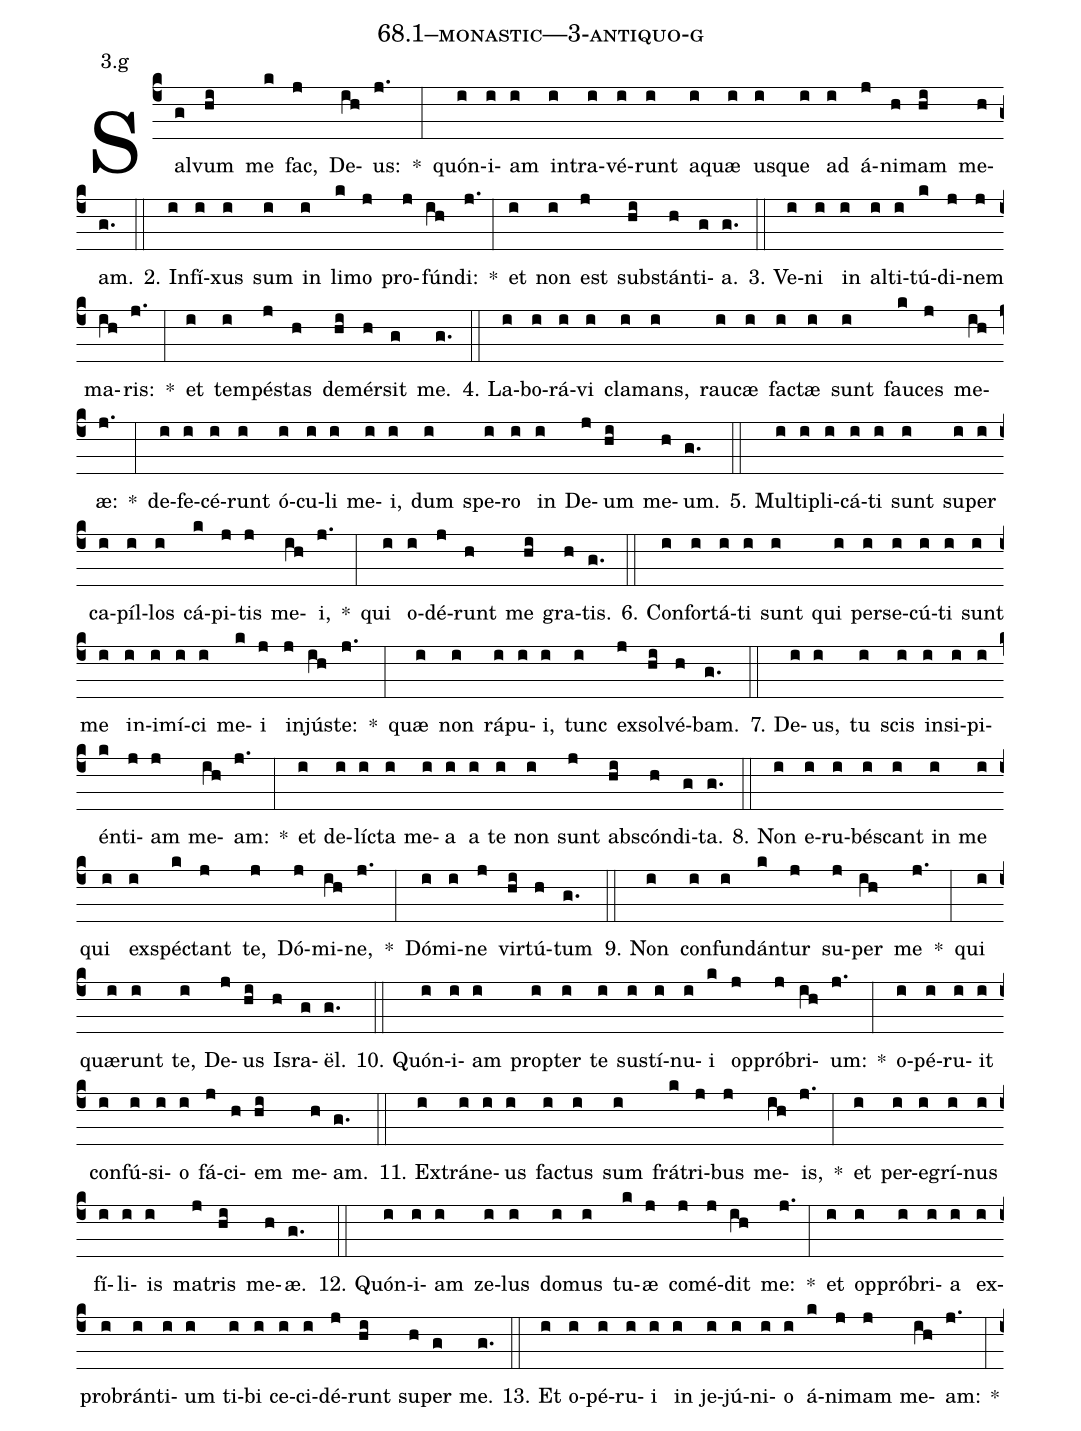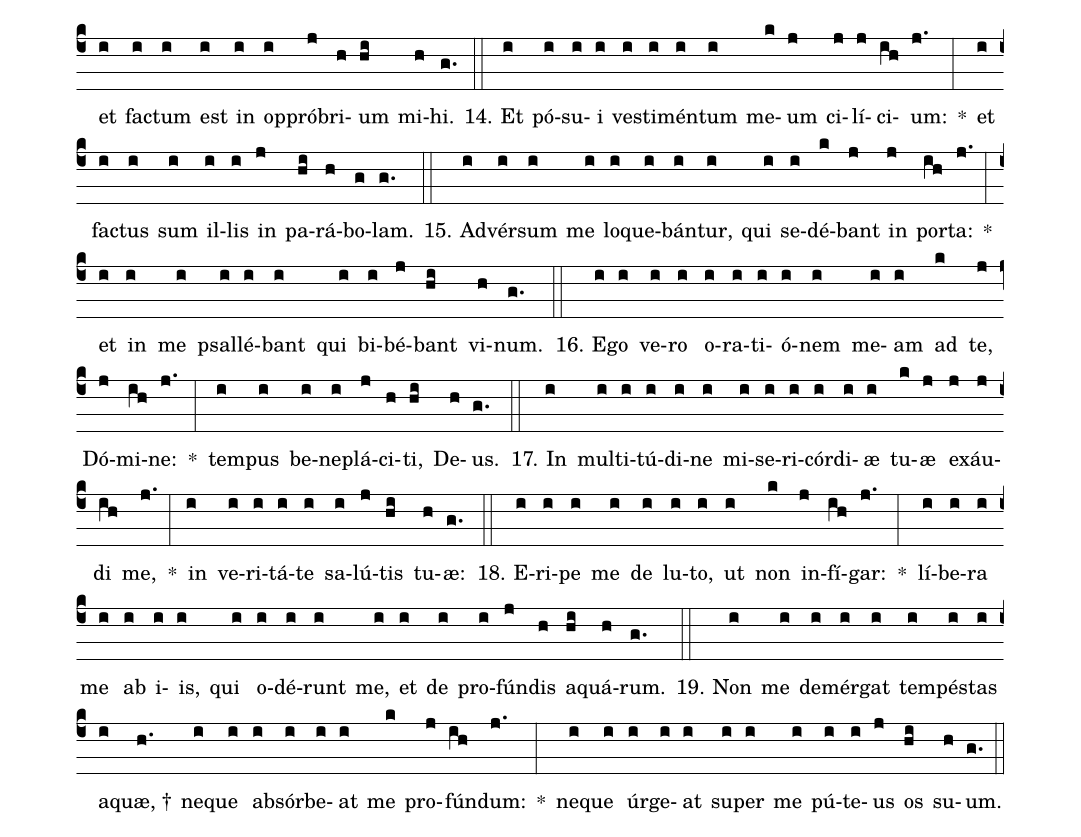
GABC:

name: 68.1--monastic---3-antiquo-g;
annotation: 3.g;
%%
(c4)Sal(g)vum(hi) me(k) fac,(j) De(ih)us:(j.) *(:) quón(i)i(i)am(i) in(i)tra(i)vé(i)runt(i) a(i)quæ(i) us(i)que(i) ad(i) á(j)ni(h)mam(hi) me(h)am.(g.) (::)
2. In(i)fí(i)xus(i) sum(i) in(i) li(k)mo(j) pro(j)fún(ih)di:(j.) *(:) et(i) non(i) est(j) sub(hi)stán(h)ti(g)a.(g.) (::)
3. Ve(i)ni(i) in(i) al(i)ti(i)tú(k)di(j)nem(j) ma(ih)ris:(j.) *(:) et(i) tem(i)pés(j)tas(h) de(hi)mér(h)sit(g) me.(g.) (::)
4. La(i)bo(i)rá(i)vi(i) cla(i)mans,(i) rau(i)cæ(i) fac(i)tæ(i) sunt(i) fau(k)ces(j) me(ih)æ:(j.) *(:) de(i)fe(i)cé(i)runt(i) ó(i)cu(i)li(i) me(i)i,(i) dum(i) spe(i)ro(i) in(i) De(j)um(hi) me(h)um.(g.) (::)
5. Mul(i)ti(i)pli(i)cá(i)ti(i) sunt(i) su(i)per(i) ca(i)píl(i)los(i) cá(k)pi(j)tis(j) me(ih)i,(j.) *(:) qui(i) o(i)dé(j)runt(h) me(hi) gra(h)tis.(g.) (::)
6. Con(i)for(i)tá(i)ti(i) sunt(i) qui(i) per(i)se(i)cú(i)ti(i) sunt(i) me(i) in(i)i(i)mí(i)ci(i) me(k)i(j) in(j)jús(ih)te:(j.) *(:) quæ(i) non(i) rá(i)pu(i)i,(i) tunc(i) ex(j)sol(hi)vé(h)bam.(g.) (::)
7. De(i)us,(i) tu(i) scis(i) in(i)si(i)pi(i)én(k)ti(j)am(j) me(ih)am:(j.) *(:) et(i) de(i)líc(i)ta(i) me(i)a(i) a(i) te(i) non(i) sunt(j) abs(hi)cón(h)di(g)ta.(g.) (::)
8. Non(i) e(i)ru(i)bés(i)cant(i) in(i) me(i) qui(i) ex(i)spéc(k)tant(j) te,(j) Dó(j)mi(ih)ne,(j.) *(:) Dó(i)mi(i)ne(j) vir(hi)tú(h)tum(g.) (::)
9. Non(i) con(i)fun(i)dán(k)tur(j) su(j)per(ih) me(j.) *(:) qui(i) quæ(i)runt(i) te,(i) De(j)us(hi) Is(h)ra(g)ël.(g.) (::)
10. Quón(i)i(i)am(i) prop(i)ter(i) te(i) sus(i)tí(i)nu(i)i(k) op(j)pró(j)bri(ih)um:(j.) *(:) o(i)pé(i)ru(i)it(i) con(i)fú(i)si(i)o(i) fá(j)ci(h)em(hi) me(h)am.(g.) (::)
11. Ex(i)trá(i)ne(i)us(i) fac(i)tus(i) sum(i) frá(k)tri(j)bus(j) me(ih)is,(j.) *(:) et(i) per(i)e(i)grí(i)nus(i) fí(i)li(i)is(i) ma(j)tris(hi) me(h)æ.(g.) (::)
12. Quón(i)i(i)am(i) ze(i)lus(i) do(i)mus(i) tu(k)æ(j) com(j)é(j)dit(ih) me:(j.) *(:) et(i) op(i)pró(i)bri(i)a(i) ex(i)pro(i)brán(i)ti(i)um(i) ti(i)bi(i) ce(i)ci(i)dé(j)runt(hi) su(h)per(g) me.(g.) (::)
13. Et(i) o(i)pé(i)ru(i)i(i) in(i) je(i)jú(i)ni(i)o(i) á(k)ni(j)mam(j) me(ih)am:(j.) *(:) et(i) fac(i)tum(i) est(i) in(i) op(i)pró(j)bri(h)um(hi) mi(h)hi.(g.) (::)
14. Et(i) pó(i)su(i)i(i) ves(i)ti(i)mén(i)tum(i) me(k)um(j) ci(j)lí(j)ci(ih)um:(j.) *(:) et(i) fac(i)tus(i) sum(i) il(i)lis(i) in(j) pa(hi)rá(h)bo(g)lam.(g.) (::)
15. Ad(i)vér(i)sum(i) me(i) lo(i)que(i)bán(i)tur,(i) qui(i) se(i)dé(k)bant(j) in(j) por(ih)ta:(j.) *(:) et(i) in(i) me(i) psal(i)lé(i)bant(i) qui(i) bi(i)bé(j)bant(hi) vi(h)num.(g.) (::)
16. E(i)go(i) ve(i)ro(i) o(i)ra(i)ti(i)ó(i)nem(i) me(i)am(i) ad(k) te,(j) Dó(j)mi(ih)ne:(j.) *(:) tem(i)pus(i) be(i)ne(i)plá(j)ci(h)ti,(hi) De(h)us.(g.) (::)
17. In(i) mul(i)ti(i)tú(i)di(i)ne(i) mi(i)se(i)ri(i)cór(i)di(i)æ(i) tu(k)æ(j) ex(j)áu(j)di(ih) me,(j.) *(:) in(i) ve(i)ri(i)tá(i)te(i) sa(i)lú(j)tis(hi) tu(h)æ:(g.) (::)
18. E(i)ri(i)pe(i) me(i) de(i) lu(i)to,(i) ut(i) non(k) in(j)fí(ih)gar:(j.) *(:) lí(i)be(i)ra(i) me(i) ab(i) i(i)is,(i) qui(i) o(i)dé(i)runt(i) me,(i) et(i) de(i) pro(i)fún(j)dis(h) a(hi)quá(h)rum.(g.) (::)
19. Non(i) me(i) de(i)mér(i)gat(i) tem(i)pés(i)tas(i) a(i)quæ, †(h.) ne(i)que(i) ab(i)sór(i)be(i)at(i) me(k) pro(j)fún(ih)dum:(j.) *(:) ne(i)que(i) úr(i)ge(i)at(i) su(i)per(i) me(i) pú(i)te(i)us(j) os(hi) su(h)um.(g.) (::)
